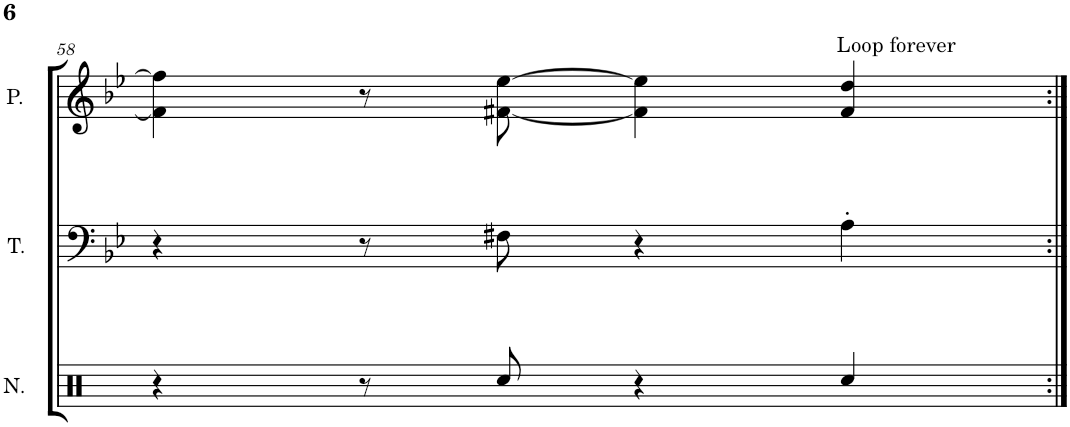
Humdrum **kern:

**kern	**kern	**kern
*part3	*part2	*part1
*staff3	*staff2	*staff1
*I"Noise	*I"Triangle	*I"Pulse
*I'N.	*I'T.	*I'P.
!!LO:PB:g=z
*clefX	*clefF4	*clefG2
*k[]	*k[b-e-]	*k[b-e-]
*M4/4	*M4/4	*M4/4
*met(c)	*met(c)	*met(c)
=58	=58	=58
4r	4r	4f#\] 4ff\]
8r	8r	8r
8Rcc/	8F#X\	[8f#X\ [8ee-\
4r	4r	4f#\] 4ee-\]
!	!	!LO:TX:a:t=Loop forever
4Rcc/	4A'\	4f#/ 4dd/
=:|!	=:|!	=:|!
*-	*-	*-
